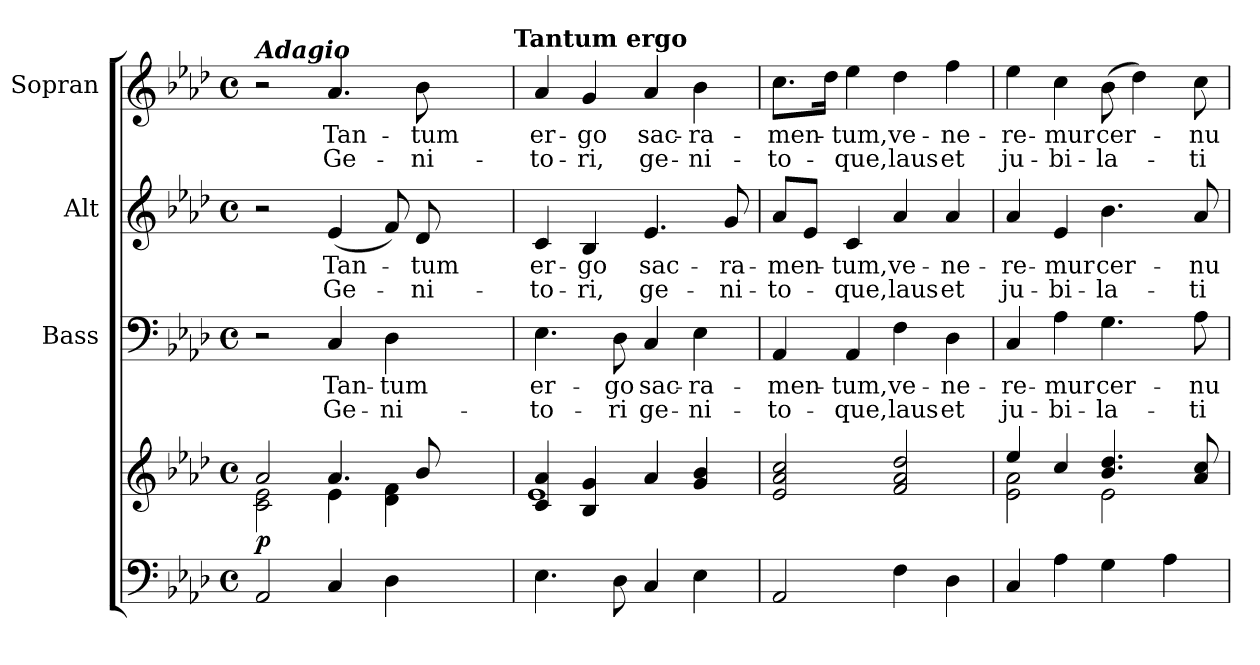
**kern	**kern	**dynam	**kern	**text	**text	**kern	**text	**text	**kern	**text	**text
*part4	*part4	*part4	*part3	*part3	*part3	*part2	*part2	*part2	*part1	*part1	*part1
*staff5	*staff4	*staff4/5	*staff3	*staff3	*staff3	*staff2	*staff2	*staff2	*staff1	*staff1	*staff1
*	*	*	*I"Bass	*	*	*I"Alt	*	*	*I"Sopran	*	*
*	*	*	*I'B.	*	*	*I'A.	*	*	*I'S.	*	*
*clefF4	*clefG2	*	*clefF4	*	*	*clefG2	*	*	*clefG2	*	*
*k[b-e-a-d-]	*k[b-e-a-d-]	*	*k[b-e-a-d-]	*	*	*k[b-e-a-d-]	*	*	*k[b-e-a-d-]	*	*
*A-:	*A-:	*	*A-:	*	*	*A-:	*	*	*A-:	*	*
*M4/4	*M4/4	*	*M4/4	*	*	*M4/4	*	*	*M4/4	*	*
*met(c)	*met(c)	*	*met(c)	*	*	*met(c)	*	*	*met(c)	*	*
=1	=1	=1	=1	=1	=1	=1	=1	=1	=1	=1	=1
*	*^	*	*	*	*	*	*	*	*	*	*
!	!	!	!	!	!	!	!	!	!	!LO:TX:a:Bi:t=Adagio	!	!
!	!	!	!LO:DY:b	!	!	!	!	!	!	!	!	!
2AA-/	2a-/	2c\ 2e-\	p	2r	.	.	2r	.	.	2r	.	.
!	!	!	!	!	!LO:LY:b	!LO:LY:b	!	!LO:LY:b	!LO:LY:b	!	!LO:LY:b	!LO:LY:b
4C/	4.a-/	4e-\	.	4C/	Tan-	Ge-	(<4e-/	Tan-	Ge-	4.a-/	Tan-	Ge-
!	!	!	!	!	!LO:LY:b	!LO:LY:b	!	!	!	!	!	!
4D-\	.	4d-\ 4f\	.	4D-\	-tum	-ni-	8f/)	.	.	.	.	.
!	!	!	!	!	!	!	!	!LO:LY:b	!LO:LY:b	!	!LO:LY:b	!LO:LY:b
.	8b-/	.	.	.	.	.	8d-/	-tum	-ni-	8b-\	-tum	-ni-
4..ryy	4..ryy	4..ryy	.	4..ryy	.	.	4..ryy	.	.	4..ryy	.	.
!	!	!	!	!	!	!	!	!	!	!LO:TX:a:B:t=Tantum ergo	!	!
=2	=2	=2	=2	=2	=2	=2	=2	=2	=2	=2	=2	=2
!	!	!	!	!	!LO:LY:b	!LO:LY:b	!	!LO:LY:b	!LO:LY:b	!	!LO:LY:b	!LO:LY:b
4.E-\	4c/ 4a-/	1e-	.	4.E-\	er-	-to-	4c/	er-	-to-	4a-/	er-	-to-
!	!	!	!	!	!	!	!	!LO:LY:b	!LO:LY:b	!	!LO:LY:b	!LO:LY:b
.	4B-/ 4g/	.	.	.	.	.	4B-/	-go	-ri,	4g/	-go	-ri,
!	!	!	!	!	!LO:LY:b	!LO:LY:b	!	!	!	!	!	!
8D-\	.	.	.	8D-\	-go	-ri	.	.	.	.	.	.
!	!	!	!	!	!LO:LY:b	!LO:LY:b	!	!LO:LY:b	!LO:LY:b	!	!LO:LY:b	!LO:LY:b
4C/	4a-/	.	.	4C/	sac-	ge-	4.e-/	sac-	ge-	4a-/	sac-	ge-
!	!	!	!	!	!LO:LY:b	!LO:LY:b	!	!	!	!	!LO:LY:b	!LO:LY:b
4E-\	4g/ 4b-/	.	.	4E-\	-ra-	-ni-	.	.	.	4b-\	-ra-	-ni-
!	!	!	!	!	!	!	!	!LO:LY:b	!LO:LY:b	!	!	!
.	.	.	.	.	.	.	8g/	-ra-	-ni-	.	.	.
*	*v	*v	*	*	*	*	*	*	*	*	*	*
=3	=3	=3	=3	=3	=3	=3	=3	=3	=3	=3	=3
!	!	!	!	!LO:LY:b	!LO:LY:b	!	!LO:LY:b	!LO:LY:b	!	!LO:LY:b	!LO:LY:b
2AA-/	2e-/ 2a-/ 2cc/	.	4AA-/	-men-	-to-	8a-/L	-men-	-to-	8.cc\L	-men-	-to-
.	.	.	.	.	.	8e-/J	.	.	.	.	.
.	.	.	.	.	.	.	.	.	16dd-\Jk	.	.
!	!	!	!	!LO:LY:b	!LO:LY:b	!	!LO:LY:b	!LO:LY:b	!	!LO:LY:b	!LO:LY:b
.	.	.	4AA-/	-tum,	-que,	4c/	-tum,	-que,	4ee-\	-tum,	-que,
!	!	!	!	!LO:LY:b	!LO:LY:b	!	!LO:LY:b	!LO:LY:b	!	!LO:LY:b	!LO:LY:b
4F\	2f/ 2a-/ 2dd-/	.	4F\	ve-	laus	4a-/	ve-	laus	4dd-\	ve-	laus
!	!	!	!	!LO:LY:b	!LO:LY:b	!	!LO:LY:b	!LO:LY:b	!	!LO:LY:b	!LO:LY:b
4D-\	.	.	4D-\	-ne-	et	4a-/	-ne-	et	4ff\	-ne-	et
=4	=4	=4	=4	=4	=4	=4	=4	=4	=4	=4	=4
*	*^	*	*	*	*	*	*	*	*	*	*
!	!	!	!	!	!LO:LY:b	!LO:LY:b	!	!LO:LY:b	!LO:LY:b	!	!LO:LY:b	!LO:LY:b
4C/	4ee-/	2e-\ 2a-\	.	4C/	-re-	ju-	4a-/	-re-	ju-	4ee-\	-re-	ju-
!	!	!	!	!	!LO:LY:b	!LO:LY:b	!	!LO:LY:b	!LO:LY:b	!	!LO:LY:b	!LO:LY:b
4A-\	4cc/	.	.	4A-\	-mur	-bi-	4e-/	-mur	-bi-	4cc\	-mur	-bi-
!	!	!	!	!	!LO:LY:b	!LO:LY:b	!	!LO:LY:b	!LO:LY:b	!	!LO:LY:b	!LO:LY:b
4G\	4.b-/ 4.dd-/	2e-\	.	4.G\	cer-	-la-	4.b-\	cer-	-la-	(>8b-\	cer-	-la-
.	.	.	.	.	.	.	.	.	.	4dd-\)	.	.
4A-\	.	.	.	.	.	.	.	.	.	.	.	.
!	!	!	!	!	!LO:LY:b	!LO:LY:b	!	!LO:LY:b	!LO:LY:b	!	!LO:LY:b	!LO:LY:b
.	8a-/ 8cc/	.	.	8A-\	-nu-	-ti-	8a-/	-nu-	-ti-	8cc\	-nu-	-ti-
*	*v	*v	*	*	*	*	*	*	*	*	*	*
=	=	=	=	=	=	=	=	=	=	=	=
*-	*-	*-	*-	*-	*-	*-	*-	*-	*-	*-	*-
